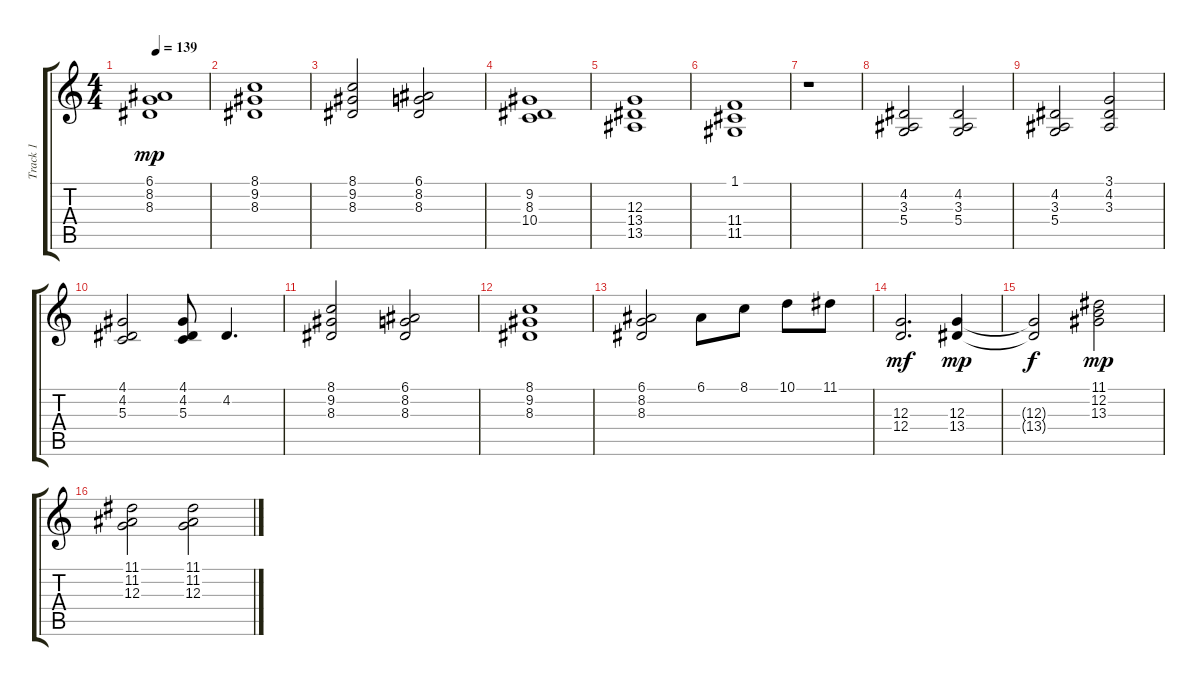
\track ("Track 1" "Track 1") {instrument electricpiano2}
\staff {score tabs}
\tuning (E4 B3 G3 D3 A2 E2) {hide}
\ts (4 4)
\tempo 139
\clef g2
\ks c
(6.1 8.2 8.3).1{dy mp} |
(8.1 9.2 8.3).1 |
(8.1 9.2 8.3).2 (6.1 8.2 8.3).2 |
(9.2 8.3 10.4).1 |
(12.3 13.4 13.5).1 |
(1.1 11.4 11.5).1 |
r.1 |
(4.2 3.3 5.4).2 (4.2 3.3 5.4).2 |
(4.2 3.3 5.4).2 (3.1 4.2 3.3).2 |
(4.1 4.2 5.3).2 (4.1 4.2 5.3).8 4.2.4{d} |
(8.1 9.2 8.3).2 (6.1 8.2 8.3).2 |
(8.1 9.2 8.3).1 |
(6.1 8.2 8.3).2 6.1.8 8.1.8 10.1.8 11.1.8 |
(12.3 12.4).2{d dy mf} (12.3 13.4).4{dy mp} |
(12.3{t} 13.4{t}).2{dy f} (11.1 12.2 13.3).2{dy mp} |
(11.1 11.2 12.3).2 (11.1 11.2 12.3).2
